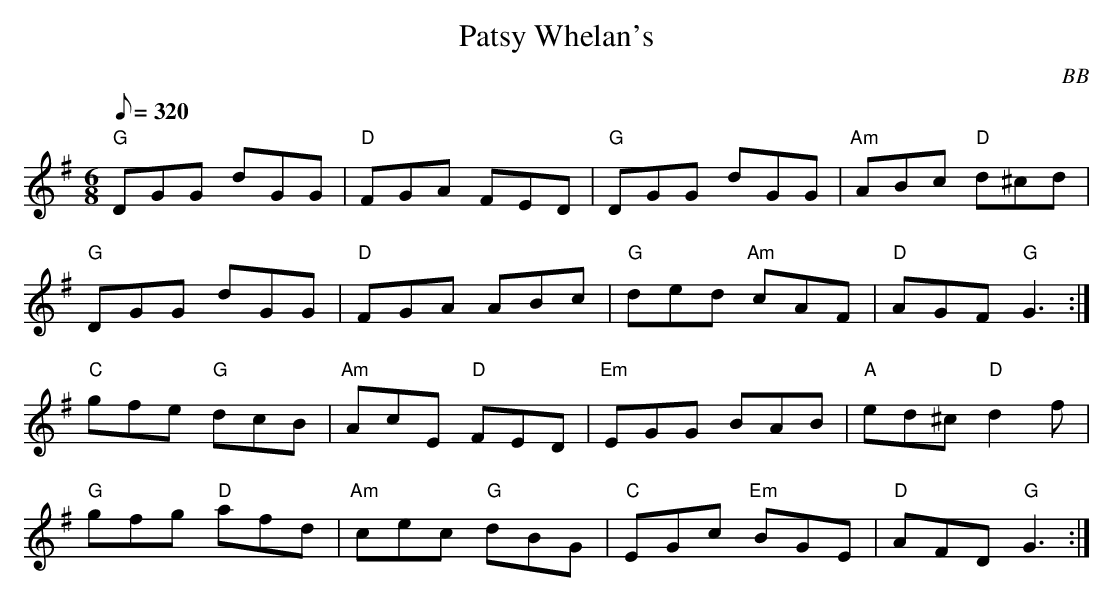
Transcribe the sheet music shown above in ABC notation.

X:1
T: Patsy Whelan's
C: BB
Q: 1/8=320
L: 1/8
M: 6/8
K: G
"G"DGG dGG|"D"FGA FED|"G"DGG dGG|"Am"ABc "D"d^cd|
"G"DGG dGG|"D"FGA ABc|"G"ded "Am"cAF|"D"AGF "G"G3 :|
"C"gfe "G"dcB|"Am"AcE "D"FED|"Em"EGG BAB|"A"ed^c "D"d2 f|
"G"gfg "D"afd|"Am"cec "G"dBG|"C"EGc "Em"BGE|"D"AFD "G"G3 :|
